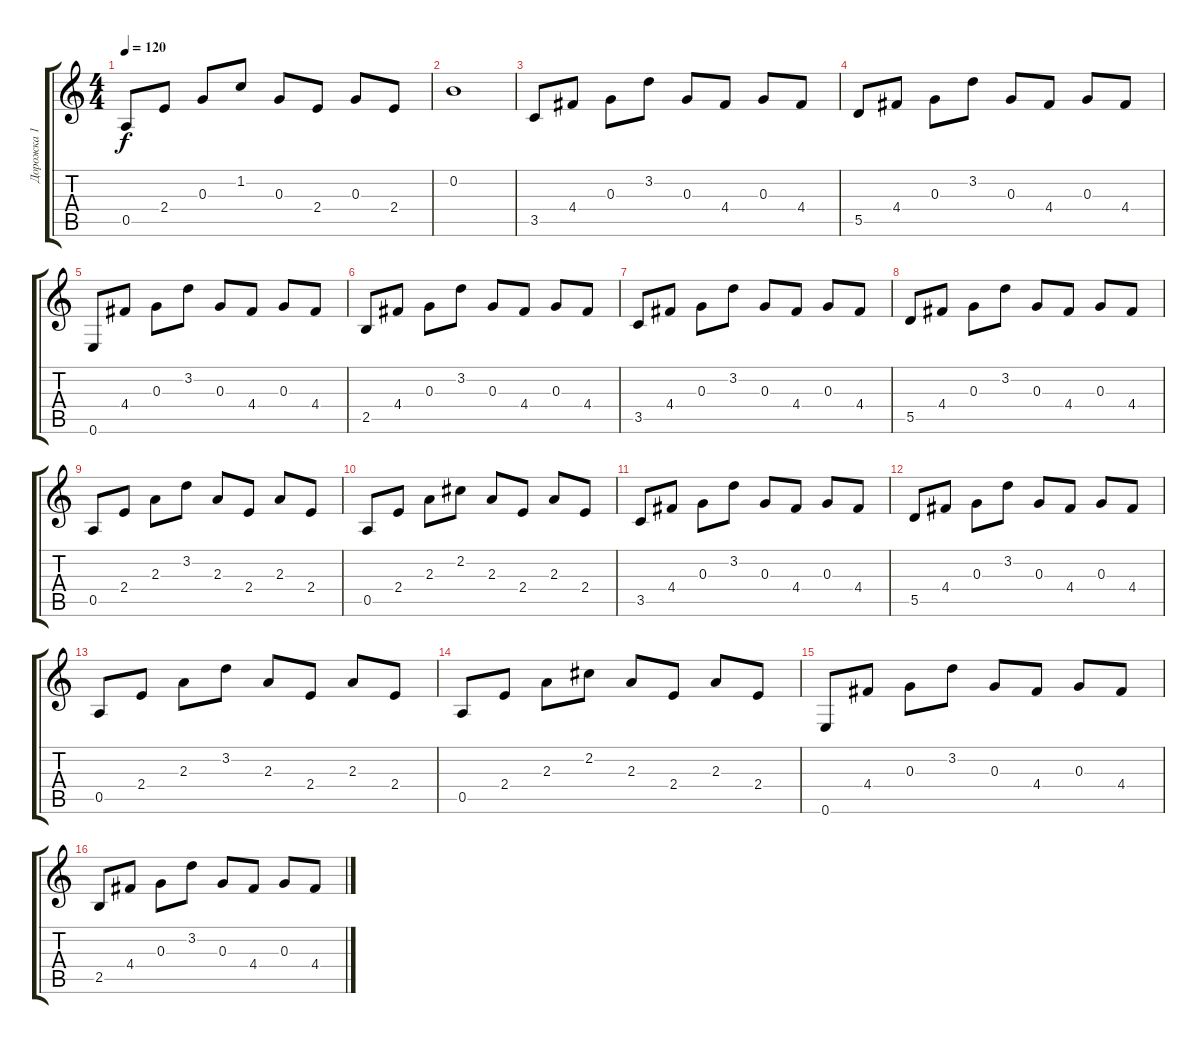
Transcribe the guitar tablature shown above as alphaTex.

\track ("Дорожка 1" "Дорожка 1") {instrument acousticguitarsteel}
\staff {score tabs}
\tuning (E4 B3 G3 D3 A2 E2) {hide}
\ts (4 4)
\tempo 120
\clef g2
\ks c
0.5.8{dy f} 2.4.8 0.3.8 1.2.8 0.3.8 2.4.8 0.3.8 2.4.8 |
0.2.1 |
3.5.8 4.4.8 0.3.8 3.2.8 0.3.8 4.4.8 0.3.8 4.4.8 |
5.5.8 4.4.8 0.3.8 3.2.8 0.3.8 4.4.8 0.3.8 4.4.8 |
0.6.8 4.4.8 0.3.8 3.2.8 0.3.8 4.4.8 0.3.8 4.4.8 |
2.5.8 4.4.8 0.3.8 3.2.8 0.3.8 4.4.8 0.3.8 4.4.8 |
3.5.8 4.4.8 0.3.8 3.2.8 0.3.8 4.4.8 0.3.8 4.4.8 |
5.5.8 4.4.8 0.3.8 3.2.8 0.3.8 4.4.8 0.3.8 4.4.8 |
0.5.8 2.4.8 2.3.8 3.2.8 2.3.8 2.4.8 2.3.8 2.4.8 |
0.5.8 2.4.8 2.3.8 2.2.8 2.3.8 2.4.8 2.3.8 2.4.8 |
3.5.8 4.4.8 0.3.8 3.2.8 0.3.8 4.4.8 0.3.8 4.4.8 |
5.5.8 4.4.8 0.3.8 3.2.8 0.3.8 4.4.8 0.3.8 4.4.8 |
0.5.8 2.4.8 2.3.8 3.2.8 2.3.8 2.4.8 2.3.8 2.4.8 |
0.5.8 2.4.8 2.3.8 2.2.8 2.3.8 2.4.8 2.3.8 2.4.8 |
0.6.8 4.4.8 0.3.8 3.2.8 0.3.8 4.4.8 0.3.8 4.4.8 |
2.5.8 4.4.8 0.3.8 3.2.8 0.3.8 4.4.8 0.3.8 4.4.8
